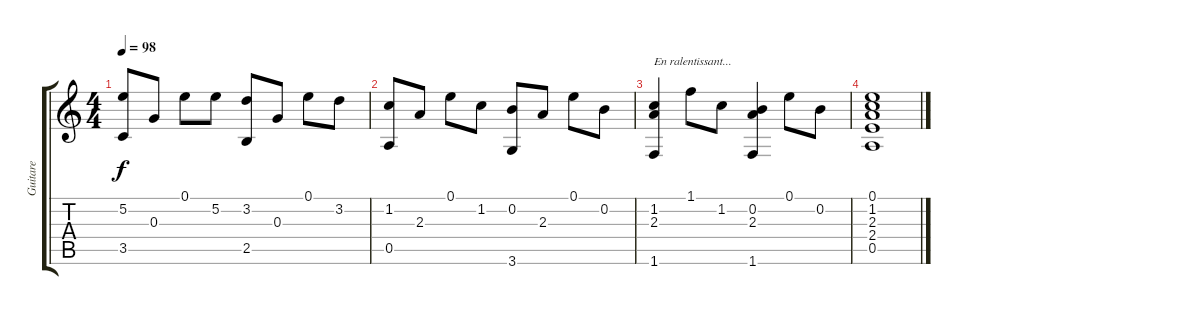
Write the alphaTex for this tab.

\track ("Guitare" "Guitare") {instrument acousticguitarsteel}
\staff {score tabs}
\tuning (E4 B3 G3 D3 A2 E2) {hide}
\ts (4 4)
\tempo 98
\clef g2
\ks c
(5.2 3.5).8{dy f} 0.3.8 0.1.8 5.2.8 (3.2 2.5).8 0.3.8 0.1.8 3.2.8 |
(1.2 0.5).8 2.3.8 0.1.8 1.2.8 (0.2 3.6).8 2.3.8 0.1.8 0.2.8 |
(1.2 2.3 1.6).4{txt "En ralentissant..."} 1.1.8 1.2.8 (0.2 2.3 1.6).4 0.1.8 0.2.8 |
(0.1 1.2 2.3 2.4 0.5).1
